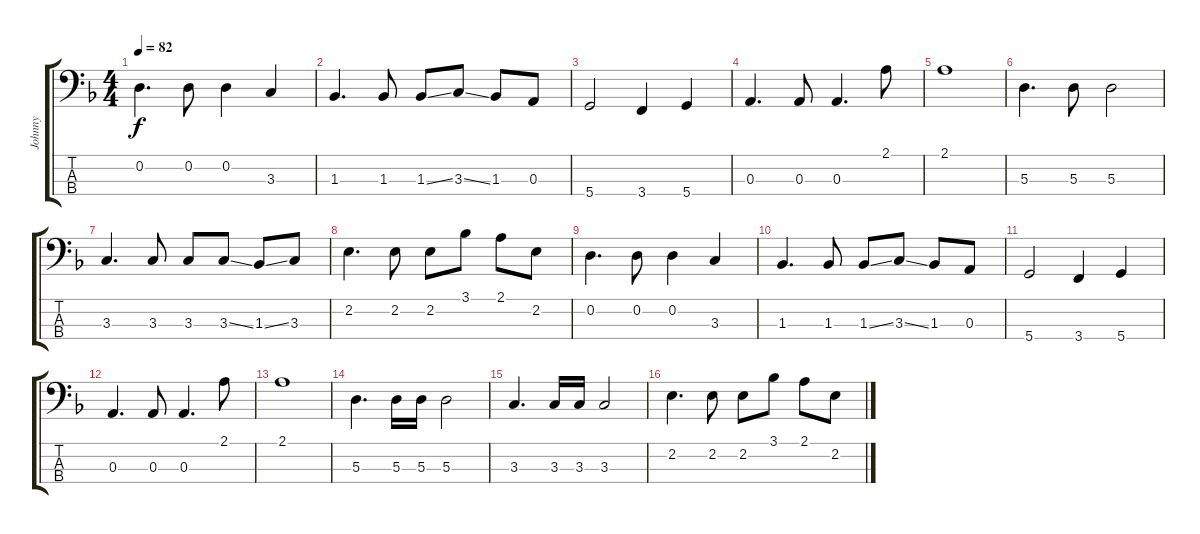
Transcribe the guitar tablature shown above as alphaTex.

\track ("Johnny" "Johnny") {instrument electricbasspick}
\staff {score tabs}
\tuning (G2 D2 A1 D1) {hide}
\ts (4 4)
\tempo 82
\clef f4
\ks f
0.2.4{d dy f} 0.2.8 0.2.4 3.3.4 |
1.3.4{d} 1.3.8 1.3{ss}.8 3.3{ss}.8 1.3.8 0.3.8 |
5.4.2 3.4.4 5.4.4 |
0.3.4{d} 0.3.8 0.3.4{d} 2.1.8 |
2.1.1 |
5.3.4{d} 5.3.8 5.3.2 |
3.3.4{d} 3.3.8 3.3.8 3.3{ss}.8 1.3{ss}.8 3.3.8 |
2.2.4{d} 2.2.8 2.2.8 3.1.8 2.1.8 2.2.8 |
0.2.4{d} 0.2.8 0.2.4 3.3.4 |
1.3.4{d} 1.3.8 1.3{ss}.8 3.3{ss}.8 1.3.8 0.3.8 |
5.4.2 3.4.4 5.4.4 |
0.3.4{d} 0.3.8 0.3.4{d} 2.1.8 |
2.1.1 |
5.3.4{d} 5.3.16 5.3.16 5.3.2 |
3.3.4{d} 3.3.16 3.3.16 3.3.2 |
2.2.4{d} 2.2.8 2.2.8 3.1.8 2.1.8 2.2.8
